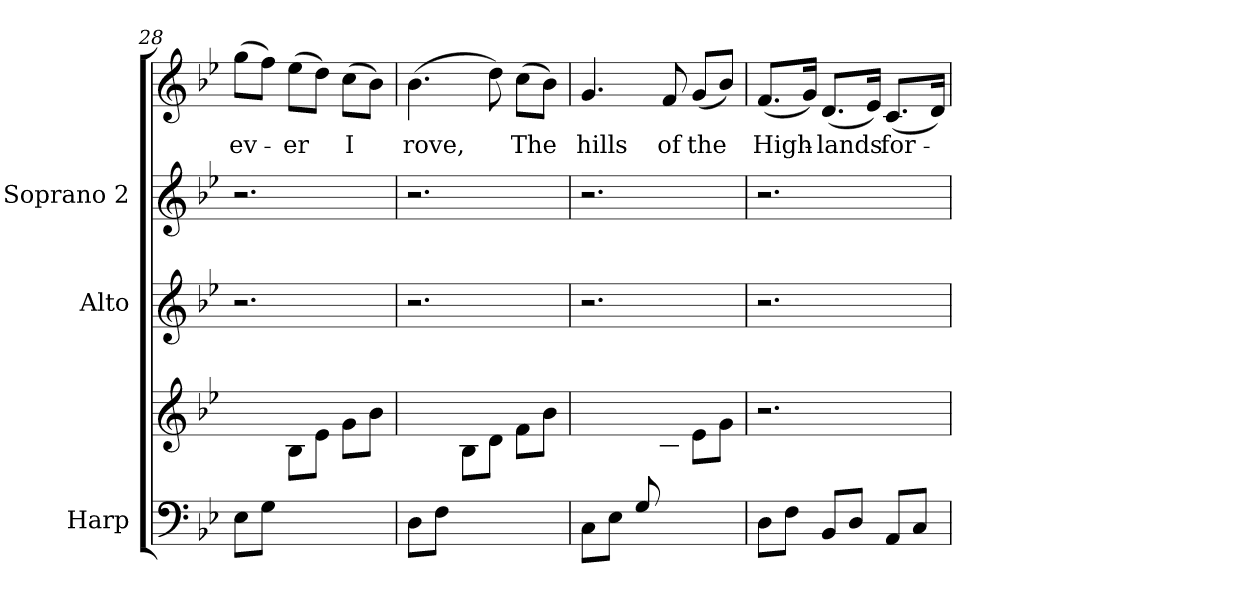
**kern	**kern	**kern	**kern	**kern	**text
*part4	*part4	*part3	*part2	*part1	*part1
*staff5	*staff4	*staff3	*staff2	*staff1	*staff1
*I"Harp	*	*I"Alto	*I"Soprano 2	*	*
*I'Hp	*	*	*	*	*
*clefF4	*clefG2	*clefG2	*clefG2	*clefG2	*
*k[b-e-]	*k[b-e-]	*k[b-e-]	*k[b-e-]	*k[b-e-]	*
*B-:	*B-:	*B-:	*B-:	*B-:	*
=28	=28	=28	=28	=28	=28
*	*^	*	*	*	*
8E-\L	2.ryy	4ryy	2.r	2.r	(8gg\L	-ev-
8G\J	.	.	.	.	8ff\J)	.
2ryy	.	8B-\L	.	.	(8ee-\L	-er
.	.	8e-\J	.	.	8dd\J)	.
.	.	8g\L	.	.	(8cc\L	I
.	.	8b-\J	.	.	8b-\J)	.
=29	=29	=29	=29	=29	=29	=29
8D\L	2.ryy	4ryy	2.r	2.r	(4.b-\	rove,
8F\J	.	.	.	.	.	.
2ryy	.	8B-\L	.	.	.	.
.	.	8d\J	.	.	8dd\)	.
.	.	8f\L	.	.	(8cc\L	The
.	.	8b-\J	.	.	8b-\J)	.
=30	=30	=30	=30	=30	=30	=30
8C\L	2.ryy	4.ryy	2.r	2.r	4.g/	hills
8E-\J	.	.	.	.	.	.
8G/L	.	.	.	.	.	.
4.ryy	.	8c\J	.	.	8f/	of
.	.	8e-\L	.	.	(8g/L	the
.	.	8g\J	.	.	8b-/J)	.
*	*v	*v	*	*	*	*
!!LO:PB:g=z
=31	=31	=31	=31	=31	=31
8D\L	2.r	2.r	2.r	(8.f/L	High-
8F\J	.	.	.	.	.
.	.	.	.	16g/Jk)	.
8BB-/L	.	.	.	(8.d/L	-lands
8D/J	.	.	.	.	.
.	.	.	.	16e-/Jk)	.
8AA/L	.	.	.	(8.c/L	for-
8C/J	.	.	.	.	.
.	.	.	.	16d/Jk)	.
=	=	=	=	=	=
*-	*-	*-	*-	*-	*-
